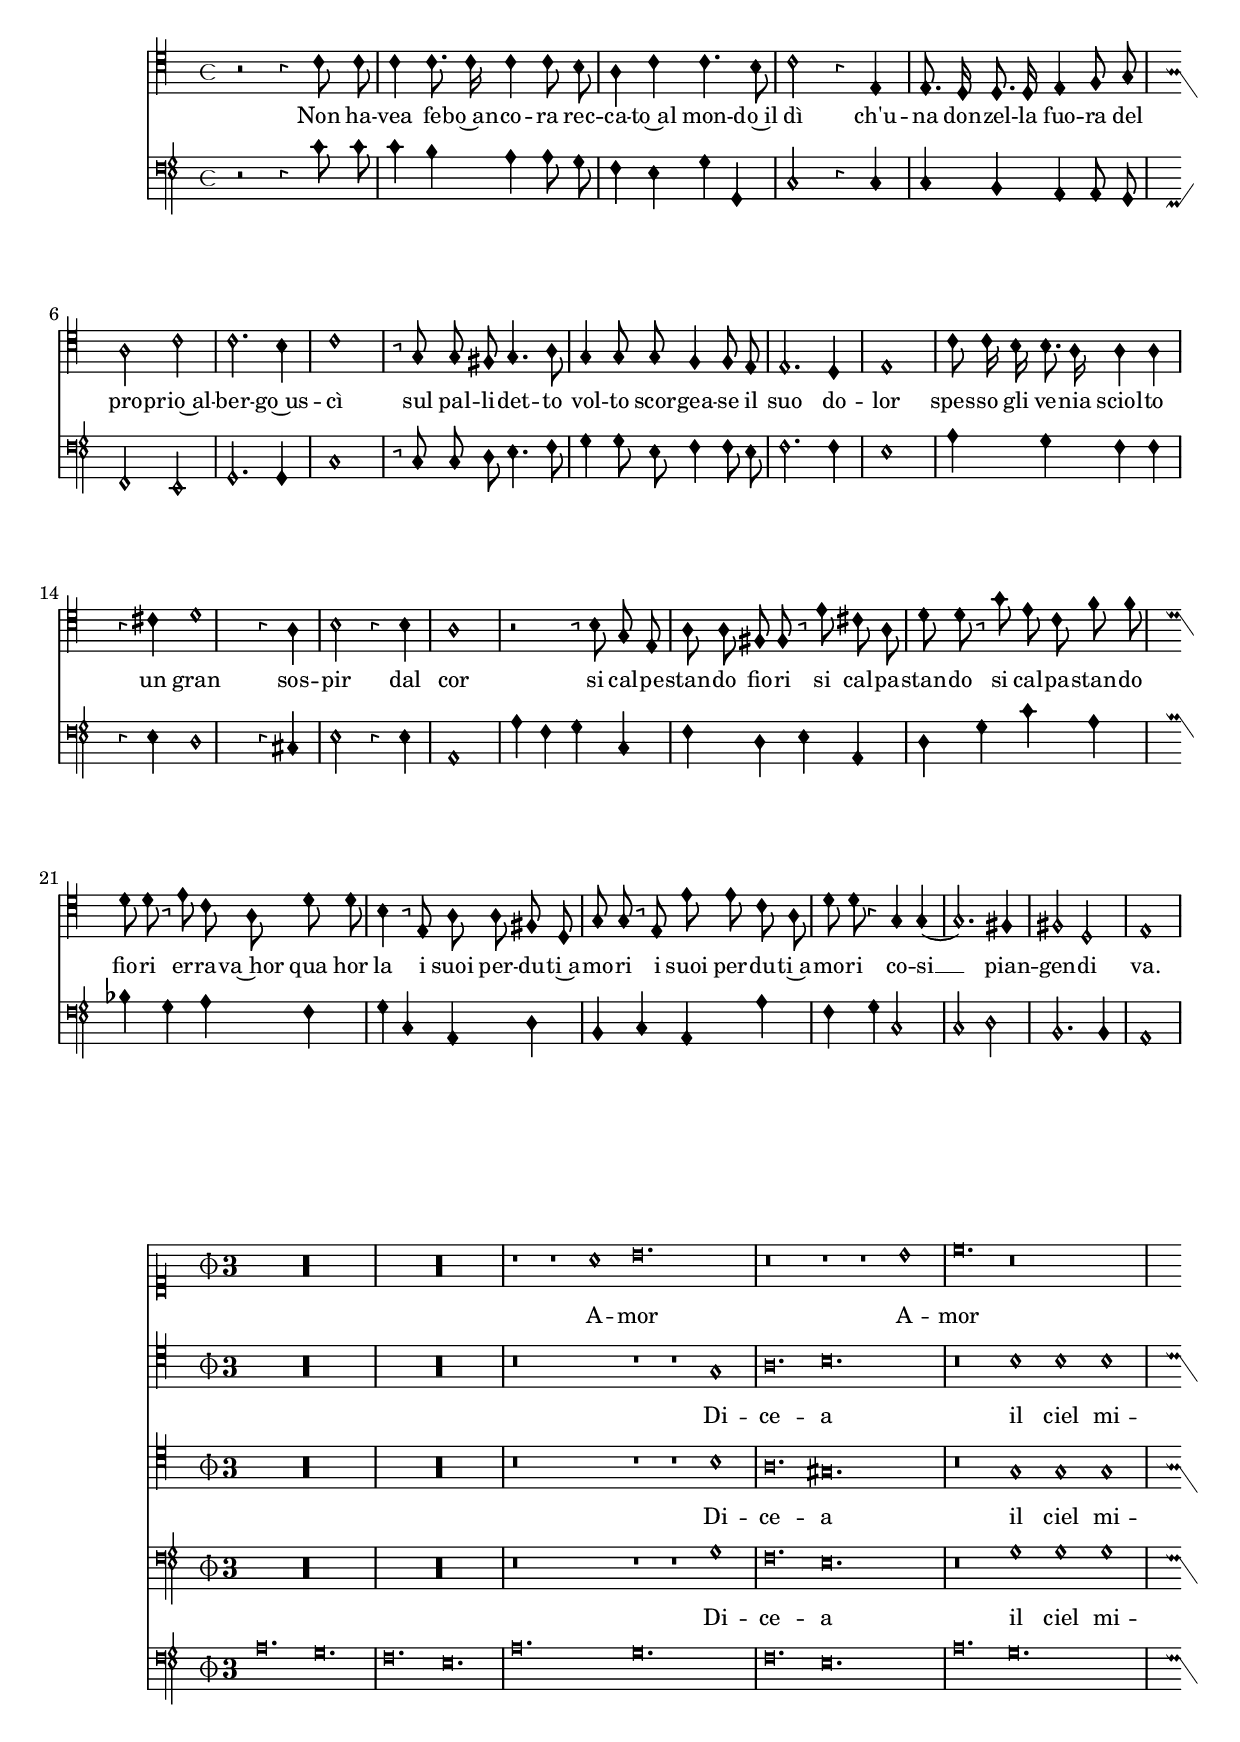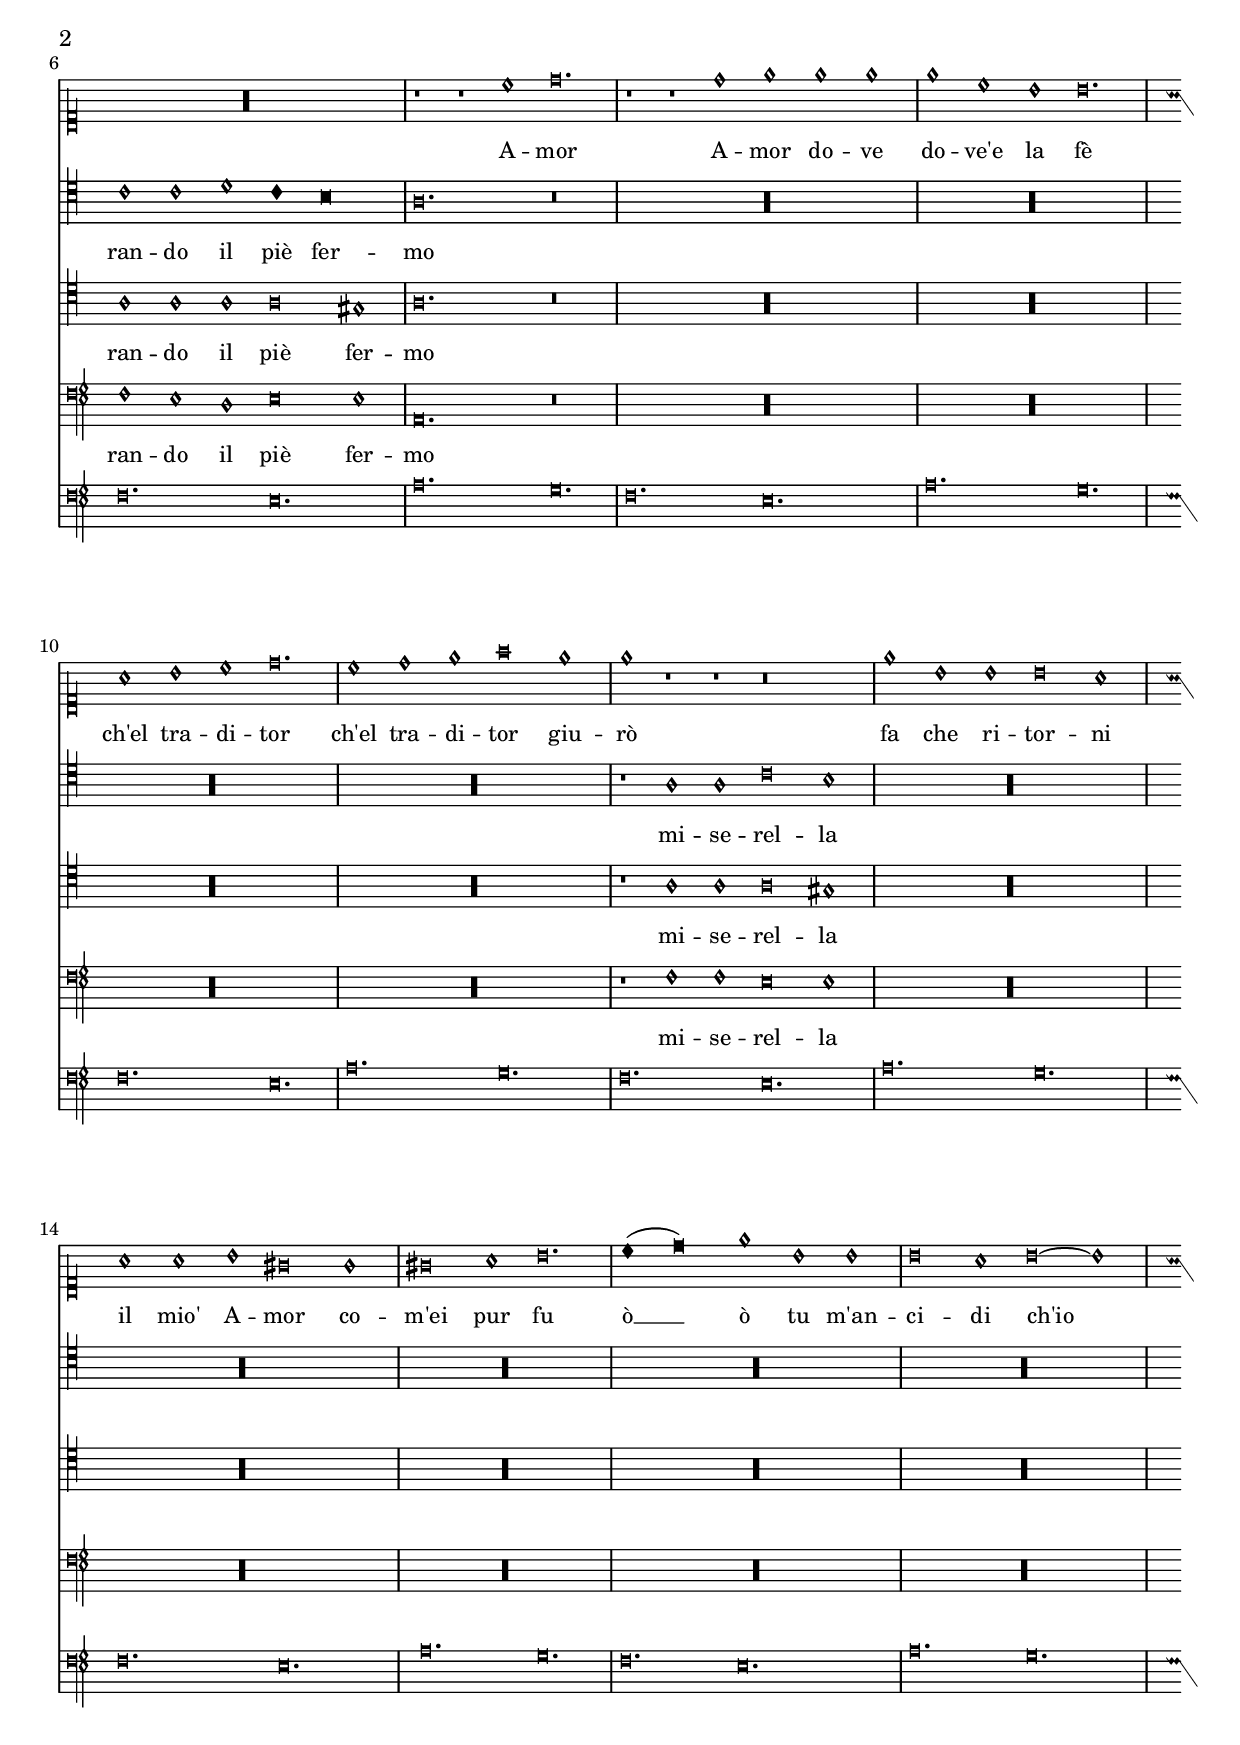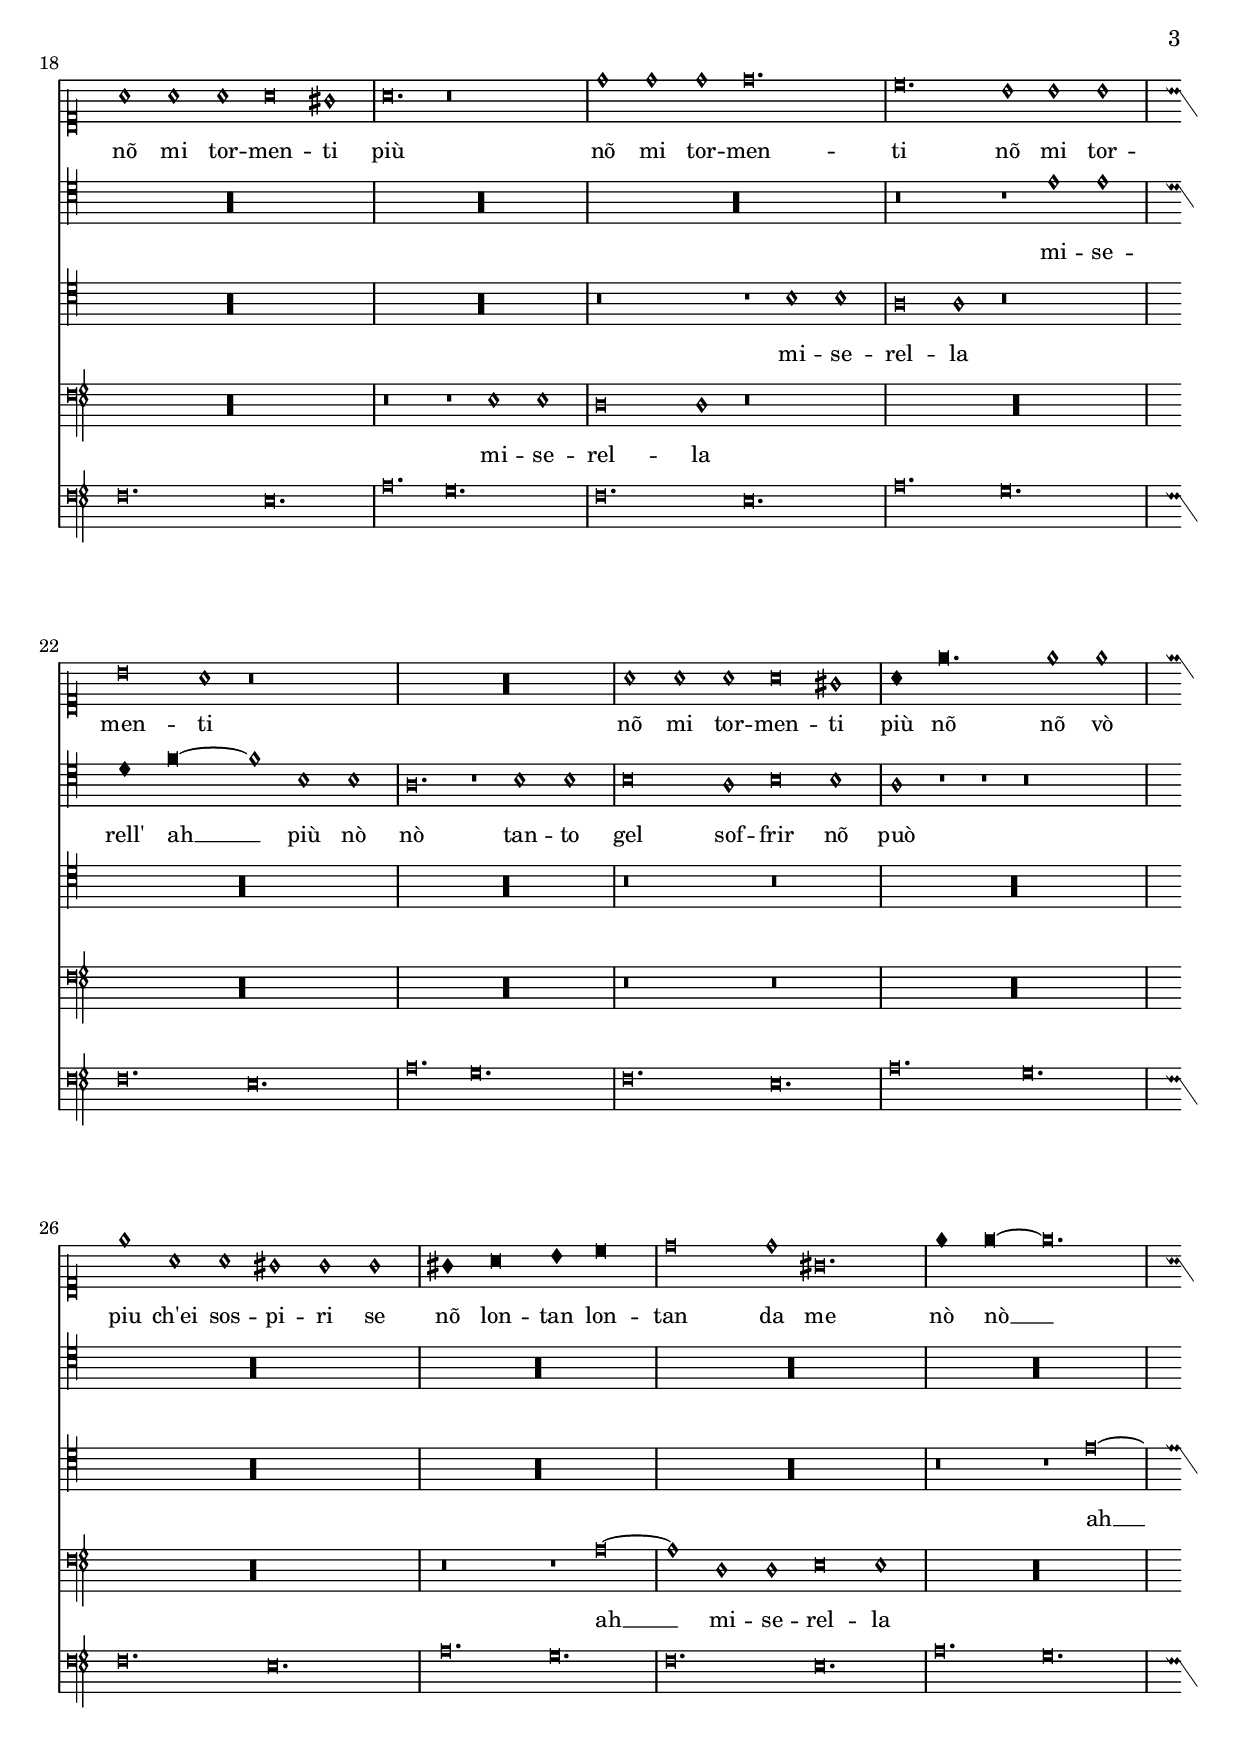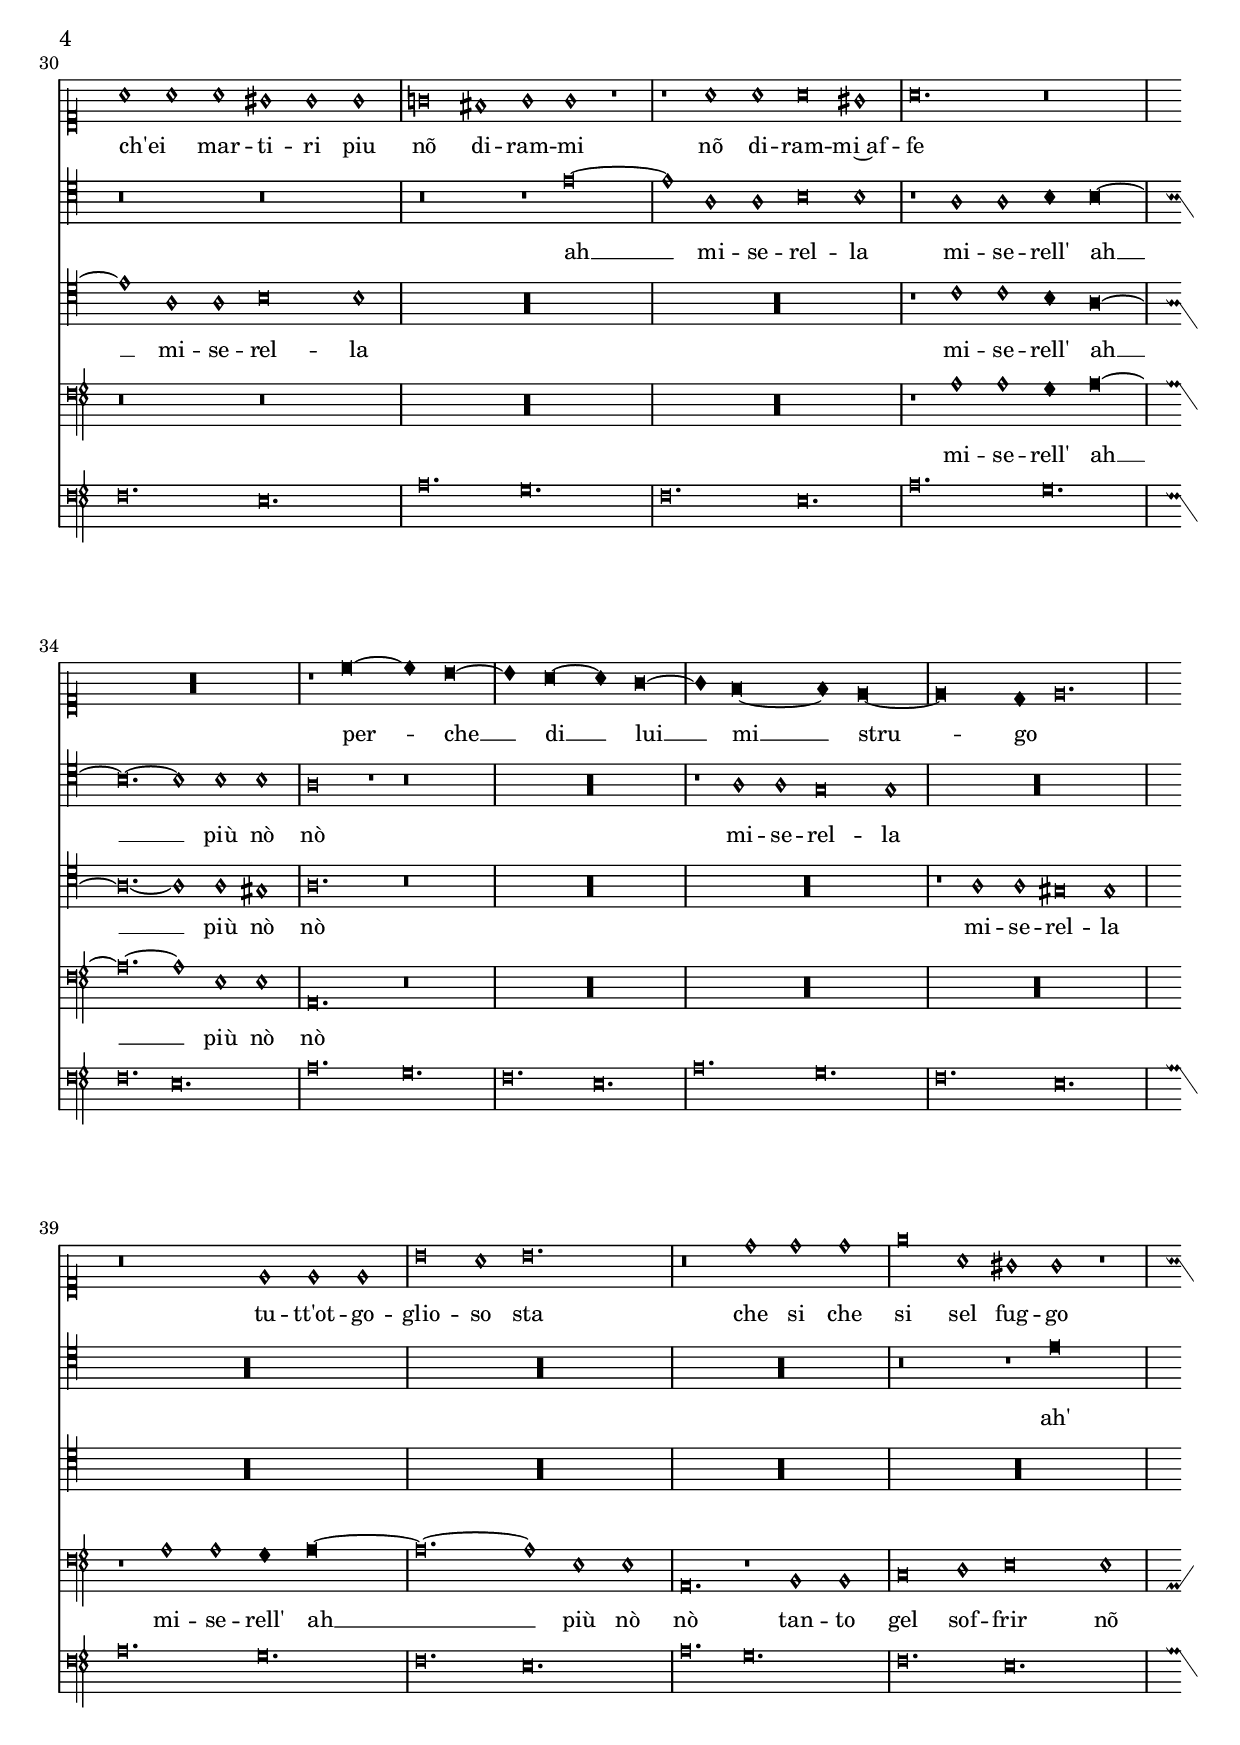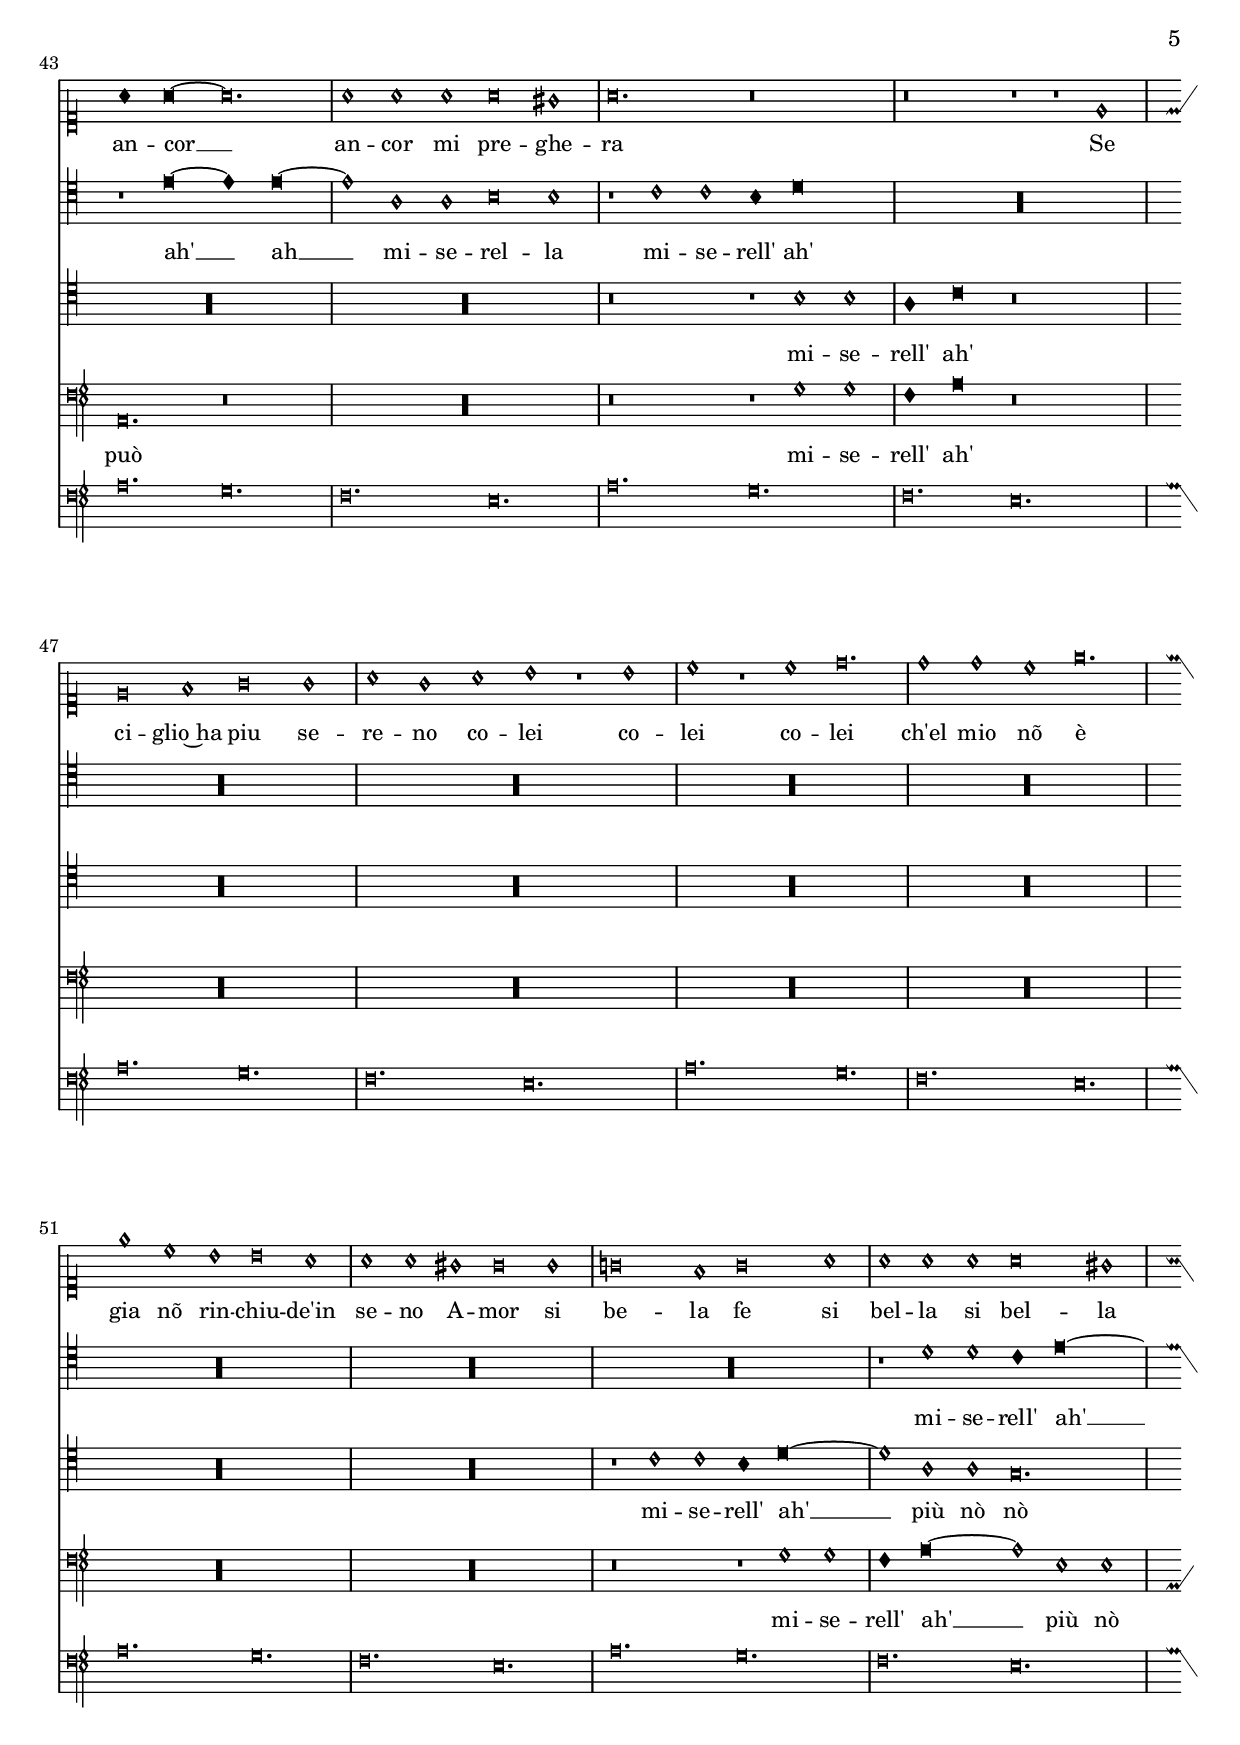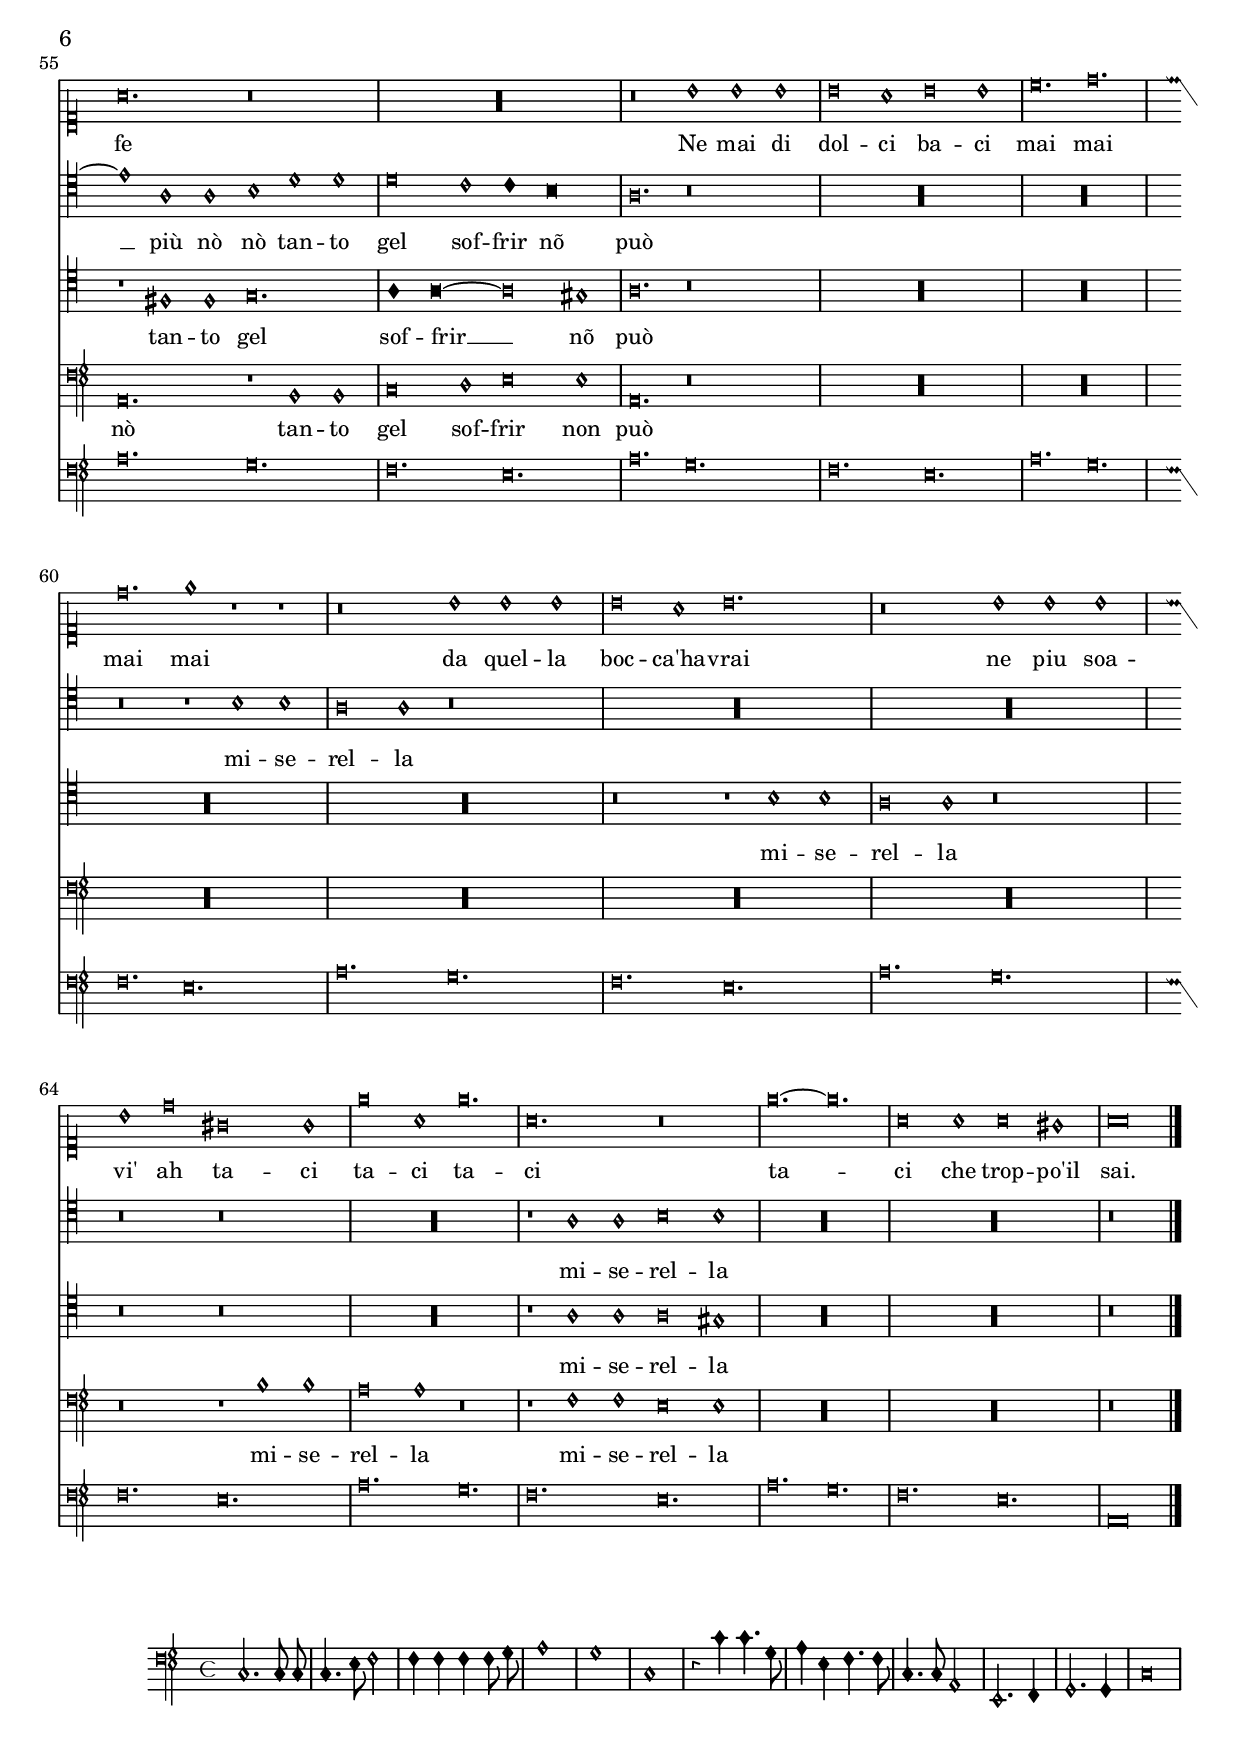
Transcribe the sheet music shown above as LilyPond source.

\include "italiano.ly"

#(ly:set-option 'ancient-alteration #t)
\include "../../common/alterations.ily"

ligature =
 #(define-music-function (parser location music) (ly:music?)
    #{ \override NoteHead #'style = #'blackpetrucci
       $music
       \revert NoteHead #'style #})

doubleBreve = {
  \once\override NoteHead #'stencil = 
  #(lambda (grob)
     (grob-interpret-markup
      grob
      (markup #:musicglyph "noteheads.sM3ligmensural")))
}

markBegin =
#(define-music-function (parser location direction mark) (number? markup?)
   #{ 
  \once \override Score . RehearsalMark #'break-visibility = #end-of-line-invisible
  \once \override Score . RehearsalMark #'direction = $direction
  \once \override Score . RehearsalMark #'self-alignment-X = #LEFT
  \once \override Score . RehearsalMark #'font-size = #1
  \mark $mark #})

\layout {
  \context {
    \Voice
    autoBeaming = ##f
  }
  \context {
    \Lyrics
    \override LyricText #'font-size = #0
  }
  \context {
    \Staff
    \consists "Custos_engraver"
    \override Custos #'style = #'mensural
    \override TimeSignature #'style = #'mensural
    \override Rest #'style = #'neomensural
    \override NoteHead #'style = #'petrucci
    \override Accidental #'glyph-name-alist =
    #alteration-mensural-glyph-name-alist
  }
}


Icontinuo = {
  \clef "petrucci-f4" r2 r4 do'8 do' do'4 si la la8 sol fa4 mi sol sol,
  do2 r4 do do si, la, la,8 sol, fa,2 mi,
  sol,2. sol,4 do1
  r8 do do re mi4. fa8 sol4 sol8 mi fa4 fa8 mi
  fa2. fa4 mi1
  la4 sol fa fa
  r4 mi re1 r4 dod mi2 r4 mi la,1
  la4 fa sol do fa re mi la,
  re sol do' la sib sol la fa
  sol do la, re
  si, do la, la fa sol do2 do re si,2. si,4 la,1
}

ItenorePrimo = {
  \clef "petrucci-c4"
  r2 r4 do'8 do' do'4 do'8. do'16 do'4 do'8 si la4 do' do'4. si8
  do'2 r4 mi mi8. re16 re8. re16 mi4 fa8 sol la2 do' do'2. si4
  do'1 r8 sol sol fad sol4. la8 sol4 sol8 sol fa4 fa8 mi mi2. re4 mi1 do'8 do'16 si si8. la16
  la4 la r dod' re'1 r4 la si2 r4 si la1 | r2 r8 si sol mi | la la fad fad
  r8 mi' dod' la | re' re' r sol' mi' do' fa' fa' | re' re' r mi' do' la re' re'
  si4 r8 mi la la fad re sol sol r mi mi' mi' do' la | re' re' r4
  sol sol( sol2.) fad4 fad2 re mi1
}

ItenorePrimoText = \lyricmode {
  Non ha -- vea fe -- bo~an -- co -- ra
  rec -- ca -- to~al mon -- do~il dì
  ch'u -- na don -- zel -- la fuo -- ra
  del pro -- prio~al -- ber -- go~us -- cì

  sul pal -- li -- det -- to vol -- to
  scor -- gea -- se il suo do -- lor
  spes -- so gli ve -- nia sciol -- to
  un gran sos -- pir dal cor

  si cal -- pe -- stan -- do fio -- ri
  si cal -- pa -- stan -- do
  si cal -- pa -- stan -- do fio -- ri
  er -- ra -- va~hor qua hor la
  i suoi per -- du -- ti~a -- mo -- ri
  i suoi per -- du -- ti~a -- mo -- ri
  co -- si __ pian -- gen -- di va.
}
%{
Non havea Febo ancora
recato al mondo il dì,
ch’una donzella fuora
del proprio albergo uscì.

Sul pallidetto volto,
scorgeasi il suo dolor,
spesso gli venia sciolto
un gran sospir dal cor.

Sì calpestando fiori,
errava hor qua, hor là,
i suoi perduti amori
così piangendo va.
%}

IIglobal = {
  \once\override Staff.TimeSignature #'stencil =
  #(lambda (grob)
     (grob-interpret-markup
      grob
      (markup #:vcenter #:musicglyph "timesig.mensural34" #:vcenter #:musicglyph "three")))
  \time 6/1
  \set Score.tempoWholesPerMinute = #(ly:make-moment 160 1 0 1)
  s\longa.*68 s\breve. \bar "|."
}

IIcanto = {
  \clef "petrucci-c1"
  R\longa*3/2 |
  R |
  r1 r la' si'\breve. |
  r\breve*3/2 r1 r si' |
  do''\breve. r\breve*3/2 |
  %%
  R\longa*3/2 |
  r1 r do'' re''\breve. |
  r1 r re'' mi'' mi'' mi'' |
  mi'' do'' si' si'\breve. |
  la'1 si' do'' re''\breve. |
  do''1 re'' mi'' fa''\breve mi''1 |
  %
  mi'' r r r\breve*3/2 |
  mi''1 si' si' si'\breve la'1 |
  la' la' si' sold'\breve sold'1 |
  sold'\breve la'1 si'\breve. |
  \ligature { do''1( re''\breve) } mi''1 si' si' |
  si'\breve la'1 si'\breve~ si'1 |
  %%
  la'1 la' la' la'\breve sold'1 |
  la'\breve. r\breve*3/2 |
  re''1 re'' re'' re''\breve. |
  do'' si'1 si' si' |
  si'\breve la'1 r\breve*3/2 |
  R\longa*3/2 |
  la'1 la' la'
  %%
  la'\breve sold'1 |
  \ligature { la'1 mi''\breve. } mi''1 mi'' |
  mi'' la' la' sold' sold' sold' |
  \ligature { sold' la'\breve si'1 do''\breve } |
  re'' re''1 sold'\breve. |
  \ligature { mi''1 mi''\breve~ } mi''\breve. |
  la'1 la' la'
  %%
  sold' sold' sold' |
  sol'!\breve fad'1 sol' sol' r |
  r la' la' la'\breve sold'1 |
  la'\breve. r\breve*3/2 |
  R\longa*3/2 |
  \ligature {
    r1 do''\breve~ do''1 si'\breve~ |
    si'1 la'\breve~ la'1 sol'\breve~ |
    sol'1 fa'\breve~ fa'1 mi'\breve~ |
    mi' re'1\melisma
  } mi'\breve.\melismaEnd |
  r\breve*3/2 mi'1 mi' mi' |
  si'\breve la'1 si'\breve. |
  r\breve*3/2 re''1 re'' re'' |
  mi''\breve la'1 sold' sold' r |
  \ligature { la' la'\breve~ } la'\breve. |
  %%
  la'1 la' la' la'\breve sold'1 |
  la'\breve. r\breve*3/2 |
  r r1 r mi' |
  mi'\breve fa'1 sol'\breve sol'1 |
  la' sol' la' si' r si' |
  do'' r do'' re''\breve. |
  re''1 re'' do'' mi''\breve. |
  %
  mi''1 do'' si' si'\breve la'1 |
  la' la' sold' sold'\breve sold'1 |
  sol'!\breve fa'1 sol'\breve la'1 |
  la' la' la' la'\breve sold'1 |
  la'\breve. r\breve*3/2 |
  R\longa*3/2 |
  %%
  r\breve*3/2 si'1 si' si' |
  si'\breve la'1 si'\breve si'1 |
  do''\breve. re'' |
  re'' mi''1 r r |
  r\breve*3/2 si'1 si' si' |
  si'\breve la'1 si'\breve. |
  r\breve*3/2 si'1 si' si' |
  si' re''\breve
  %
  sold'\breve sold'1 |
  mi''\breve la'1 mi''\breve. |
  la' r\breve*3/2 |
  mi''\breve.~ mi'' |
  la'\breve la'1 la'\breve sold'1 |
  \doubleBreve la'\breve*3/2
}

IItenorePrimo = {
  \clef "petrucci-c4"
  R\longa*3/2 |
  R |
  r\breve*3/2 r1 r sol |
  la\breve. si |
  r\breve*3/2 si1 si si |
  %%
  do'1 do' re' \ligature { do' si\breve } |
  la\breve. r\breve*3/2 |
  R\longa*3/2 R R R |
  r1 la la do'\breve si1 |
  R\longa*3/2 R R R R |
  %%
  R R R |
  r\breve*3/2 r1 mi' mi' |
  \ligature { re' fa'\breve~ } fa'1 si si |
  la\breve. r1 si si |
  si\breve la1
  %
  si\breve si1 |
  la r r r\breve*3/2 |
  R\longa*3/2 R R R |
  r\breve*3/2 r |
  %%
  r r1 mi'\breve~ |
  mi'1 la la si\breve si1 |
  r la la \ligature { si si\breve~ } |
  si\breve.~ si1 si si |
  la\breve r1 r\breve*3/2 |
  R\longa*3/2 |
  %
  r1 la la sol\breve sol1 |
  R\longa*3/2 R R R |
  r\breve*3/2 r1 \ligature { mi'\breve |
    r1 mi'\breve~ mi'1 mi'\breve~ } |
  %%
  mi'1 la la si\breve si1 |
  r do' do' \ligature { si re'\breve } |
  R\longa*3/2 R R R R |
  %
  R R R |
  r1 re' re' \ligature { do' mi'\breve~ } |
  mi'1 la la si re' re' |
  re'\breve do'1 \ligature { do' si\breve } |
  %%
  la\breve. r\breve*3/2 |
  R\longa*3/2 R |
  r\breve*3/2 r1 si si |
  la\breve la1 r\breve*3/2 |
  R\longa*3/2 R |
  r\breve*3/2
  %
  r\breve*3/2 |
  R\longa*3/2 |
  r1 la la si\breve si1 |
  R\longa*3/2 |
  R |
  r\breve*3/2
}

IItenoreSecondo = {
  \clef "petrucci-c4"
  R\longa*3/2 R |
  r\breve*3/2 r1 r si |
  la\breve. sold |
  r\breve*3/2 sol1 sol sol |
  %%
  la la la la\breve sold1 |
  la\breve. r\breve*3/2 |
  R\longa*3/2 R R R |
  %
  r1 la la la\breve sold1 |
  R\longa*3/2 R R R R |
  %%
  R R |
  r\breve*3/2 r1 si si |
  la\breve la1 r\breve*3/2 |
  R\longa*3/2 R |
  r\breve*3/2
  %
  r\breve*3/2 |
  R\longa*3/2 R R R |
  r\breve*3/2 r1 mi'\breve~ |
  mi'1 la la
  %%
  si\breve si1 |
  R\longa*3/2 R |
  r1 do' do' \ligature { si la\breve~ } |
  la\breve.~ la1 la sold |
  la\breve. r\breve*3/2 |
  R\longa*3/2 |
  %
  R |
  r1 la la sold\breve sold1 |
  R\longa*3/2 R R R R |
  %%
  R |
  r\breve*3/2 r1 si si |
  \ligature { la do'\breve } r\breve*3/2 |
  R\longa*3/2 R R R |
  %
  R R |
  r1 do' do' \ligature { si re'\breve~ } |
  re'1 la la sol\breve. |
  r1 fad fad sol\breve. |
  \ligature { la1 la\breve~ } la sold1 |
  %%
  la\breve. r\breve*3/2 |
  R\longa*3/2 R R R |
  r\breve*3/2 r1 si si |
  la\breve la1 r\breve*3/2 |
  r
  %
  r |
  R\longa*3/2 |
  r1 la la la\breve sold1 |
  R\longa*3/2 R r\breve*3/2
}

IIbassoPrimo = {
  \clef "petrucci-f4"
  R\longa*3/2 R |
  r\breve*3/2 r1 r sol |
  fa\breve. mi |
  r\breve*3/2 sol1 sol sol |
  %%
  fa1 mi re mi\breve mi1 |
  la,\breve. r\breve*3/2 |
  R\longa*3/2 R R R |
  %
  r1 fa fa mi\breve mi1 |
  R\longa*3/2 R R R R |
  %%
  R |
  r\breve*3/2 r1 mi mi |
  re\breve re1 r\breve*3/2 |
  R\longa*3/2 R R |
  r\breve*3/2
  %
  r\breve*3/2 |
  R\longa*3/2 R |
  r\breve*3/2 r1 la\breve~ |
  la1 re re mi\breve mi1 |
  R\longa*3/2 |
  r\breve*3/2
  %%
  r |
  R\longa*3/2 R |
  r1 la la \ligature { sol la\breve~ } |
  la\breve.~ la1 mi mi |
  la,\breve. r\breve*3/2 |
  R\longa*3/2 |
  %
  R R |
  r1 la la \ligature { sol la\breve~ } |
  la\breve.~ la1 mi mi |
  la,\breve. r1 si, si, |
  do\breve re1 mi\breve mi1 |
  la,\breve. r\breve*3/2 |
  %%
  R\longa*3/2 |
  r\breve*3/2 r1 sol sol |
  \ligature { fa la\breve } r\breve*3/2 |
  R\longa*3/2 R R R |
  %
  R R |
  r\breve*3/2 r1 sol sol |
  \ligature { fa la\breve~ } la1 mi mi |
  la,\breve. r1 si, si, |
  do\breve re1 mi\breve mi1 |
  %%
  la,\breve. r\breve*3/2 |
  R\longa*3/2 R R R R R |
  r\breve*3/2
  %
  r1 si si |
  la\breve la1 r\breve*3/2 |
  r1 fa fa mi\breve mi1 |
  R\longa*3/2 R |
  r\breve*3/2
}

IIbassoContinuo = {
  \clef "petrucci-f4"
  \repeat unfold 34 { la\breve. sol | fa mi | }
  \doubleBreve la,\breve*3/2
}

IIcantoText = \lyricmode {
  A -- mor A -- mor A -- mor A -- mor
  do -- ve do -- ve'e la fè
  ch'el tra -- di -- tor
  ch'el tra -- di -- tor giu -- rò

  fa che ri -- tor -- ni il mio'
  A -- mor co -- m'ei pur fu
  ò __ ò tu m'an -- ci -- di ch'io
  nõ mi tor -- men -- ti più
  nõ mi tor -- men -- ti
  nõ mi tor -- men -- ti
  nõ mi tor -- men -- ti più

  nõ nõ vò piu ch'ei sos -- pi -- ri
  se nõ lon -- tan lon -- tan da me
  nò nò __ ch'ei _ mar -- ti -- ri
  piu nõ di -- ram -- mi nõ di -- ram -- mi~af -- fe

  per -- che __ di __ lui  __ mi __ stru -- go
  tu -- tt'ot -- go -- glio -- so sta
  che si che si sel fug -- go
  an -- cor __ an -- cor mi pre -- ghe -- ra

  Se ci -- glio~ha piu se -- re -- no co -- lei co -- lei co -- lei
  ch'el mio nõ è
  gia nõ rin -- chiu -- de'in se -- no
  A -- mor si be -- la fe si bel -- la si bel -- la fe

  Ne mai di dol -- ci ba -- ci mai mai mai mai
  da quel -- la boc -- ca'ha -- vrai
  ne piu soa -- vi' ah ta -- ci ta -- ci ta -- ci
  ta -- ci che trop -- po'il sai.
}

IItenorePrimoText = \lyricmode {
  Di -- ce -- a il ciel
  mi -- ran -- do il piè fer -- mo

  mi -- se -- rel -- la
  
  mi -- se -- rell' ah __ più nò nò
  tan -- to gel sof -- frir nõ può

  ah __ mi -- se -- rel -- la
  mi -- se -- rell' ah __ più nò nò
  
  mi -- se -- rel -- la
  
  ah' ah' __ ah __ mi -- se -- rel -- la
  mi -- se -- rell' ah'

  mi -- se -- rell' ah' __ più nò nò
  tan -- to gel sof -- frir nõ può

  mi -- se -- rel -- la
  mi -- se -- rel -- la
}

IItenoreSecondoText = \lyricmode {
  Di -- ce -- a il ciel
  mi -- ran -- do il piè fer -- mo

  mi -- se -- rel -- la

  mi -- se -- rel -- la
  
  ah __ mi -- se -- rel -- la

  mi -- se -- rell' ah __ più nò nò

  mi -- se -- rel -- la
  
  mi -- se -- rell' ah'

  mi -- se -- rell' ah' __ più nò nò
  tan -- to gel sof -- frir __ nõ può
  mi -- se -- rel -- la
  mi -- se -- rel -- la
}

IIbassoPrimoText = \lyricmode {
  Di -- ce -- a il ciel
  mi -- ran -- do il piè fer -- mo

  mi -- se -- rel -- la

  mi -- se -- rel -- la
  
  ah __ mi -- se -- rel -- la

  mi -- se -- rell' ah __ più nò nò
  mi -- se -- rell' ah __ più nò nò
  tan -- to gel sof -- frir nõ può

  mi -- se -- rell' ah'

  mi -- se -- rell' ah' __ più nò nò
  tan -- to gel sof -- frir non può
  mi -- se -- rel -- la
  mi -- se -- rel -- la
}

IIIbassoContinuo = {
  \clef "petrucci-f4"
  do2. do8 do do4. mi8 fa2 fa4 fa fa fa8 sol la1 sol do
  r4 do' do'4. sol8 la4 mi fa4. fa8 do4. do8 la,2
  mi,2. fa,4 sol,2. sol,4 do\breve*1/2
}

IIItenorePrimo = {
  \clef "petrucci-c4"
  mi2. mi8 mi la4. sol8 fa2 fa4 fa la la8 la la4.\melisma si8 do'1\melismaEnd si2 do'1
  r4 do' do'4. si8 la4 sol fa4. fa8 mi4. mi8 fad2 sol\melisma fa4 mi re2.\melismaEnd re4 do\breve*1/2
}

IIItenorePrimoText = \lyricmode {
  Si trà sde -- gno -- si pian -- ti,
  spar -- ge -- a le vo -- ci~al ciel
  co -- si ne co -- ri~a -- man -- ti
  mes -- ce~a -- mor fiam -- m'e gel.
}



\score {
  <<
    \new Staff << \time 4/4 \ItenorePrimo \addlyrics \ItenorePrimoText >>
    \new Staff << \time 4/4 \Icontinuo >>
  >>
  \layout { }
}

\score {
  <<
    \new Staff << \IIglobal \IIcanto \addlyrics \IIcantoText >>
    \new Staff << \IIglobal \IItenorePrimo \addlyrics \IItenorePrimoText >>
    \new Staff << \IIglobal \IItenoreSecondo \addlyrics \IItenoreSecondoText >>
    \new Staff << \IIglobal \IIbassoPrimo \addlyrics \IIbassoPrimoText >>
    \new Staff << \IIglobal \IIbassoContinuo >>
  >>
  \layout { }
  \midi { }
}

\score {
  <<
    \new Staff << \time 4/4 \IIIbassoContinuo >>
  >>
  \layout { }
}
